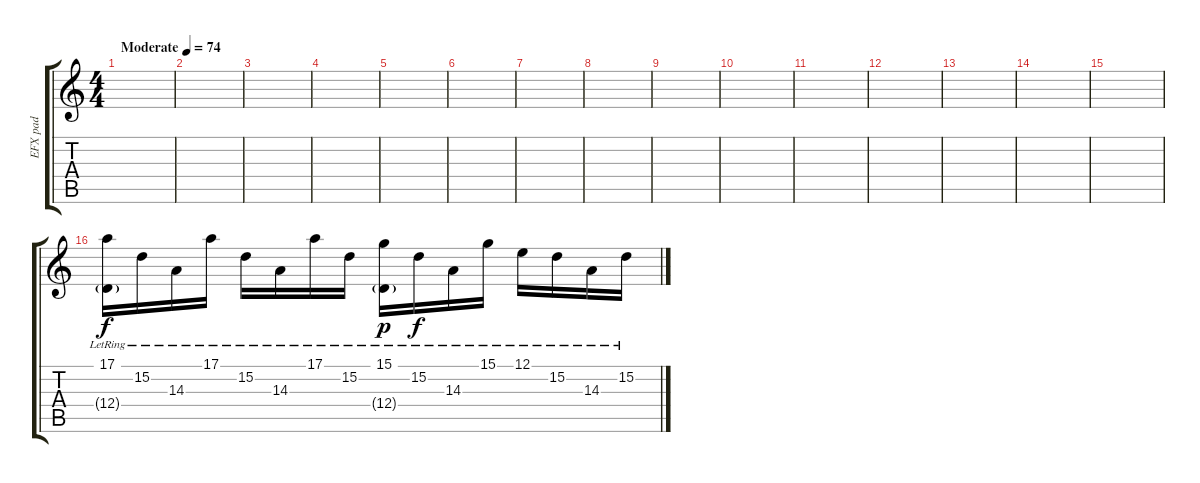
\track ("EFX pad" "EFX pad") {instrument pad1newage}
\staff {score tabs}
\tuning (E4 B3 G3 D3 A2 E2) {hide}
\ts (4 4)
\tempo (74 "Moderate")
\clef g2
\ks c
|
|
|
|
|
|
|
|
|
|
|
|
|
|
|
(17.1{lr} 12.4{g lr}).16 15.2{lr}.16{dy f} 14.3{lr}.16 17.1{lr}.16 15.2{lr}.16 14.3{lr}.16 17.1{lr}.16 15.2{lr}.16 (15.1{lr} 12.4{g lr}).16{dy p} 15.2{lr}.16{dy f} 14.3{lr}.16 15.1{lr}.16 12.1{lr}.16 15.2{lr}.16 14.3{lr}.16 15.2{lr}.16
